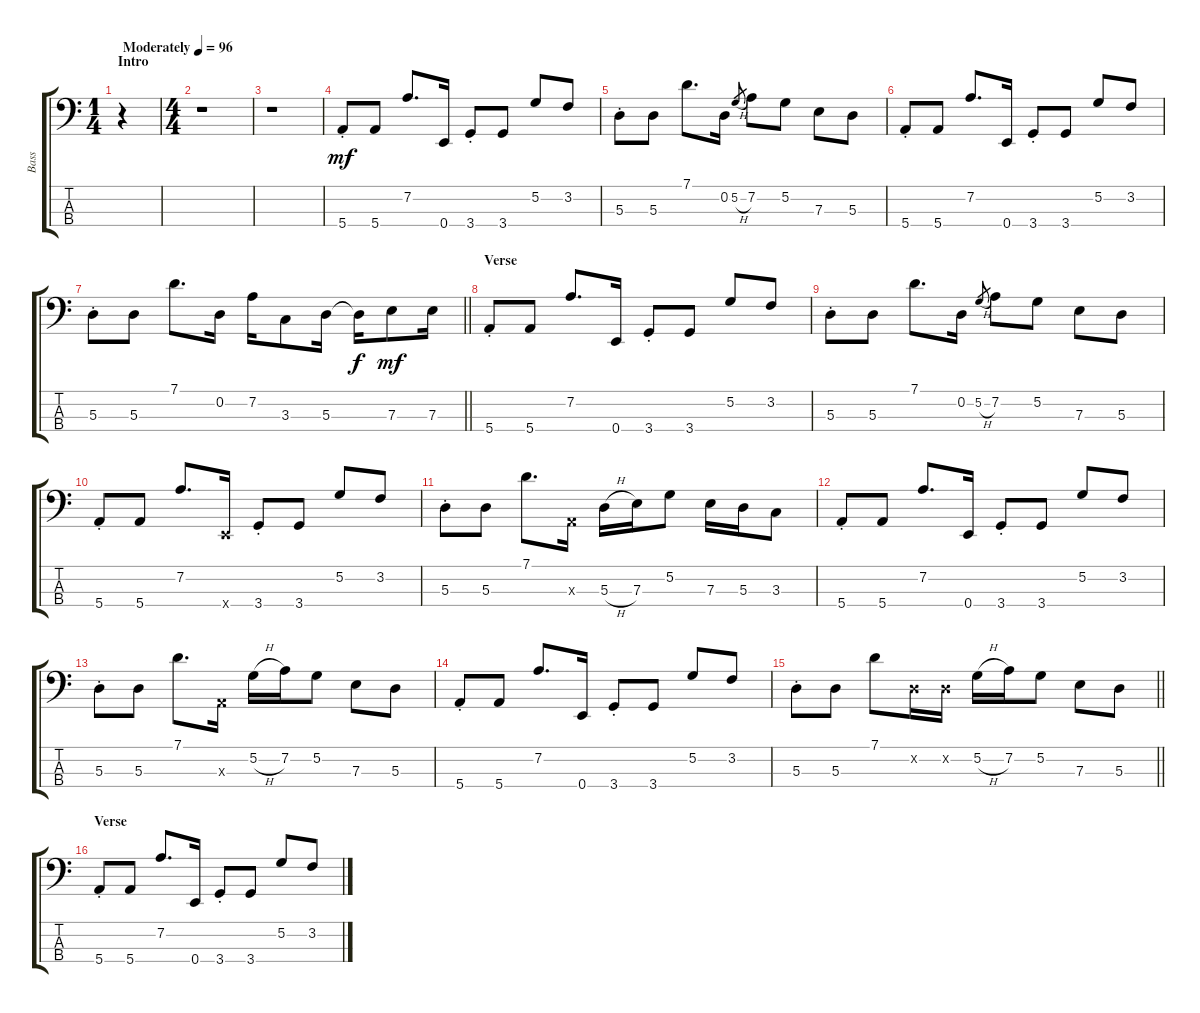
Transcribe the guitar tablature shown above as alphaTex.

\track ("Bass" "Bass") {instrument electricbassfinger}
\staff {score tabs}
\tuning (G2 D2 A1 E1) {hide}
\ts (1 4)
\section ("" "Intro")
\tempo (96 "Moderately")
\clef f4
\ks aminor
r.4{dy mf instrument electricbassfinger} |
\ts (4 4)
r.1{instrument electricbassfinger} |
r.1 |
5.4{st}.8 5.4.8 7.2.8{d} 0.4.16 3.4{st}.8{beam Up} 3.4.8{beam Up} 5.2.8{beam Up} 3.2.8{beam Up} |
5.3{st}.8 5.3.8 7.1.8{d} 0.2.16 5.2{h}.8{gr} 7.2.8 5.2.8 7.3.8 5.3.8 |
5.4{st}.8 5.4.8 7.2.8{d} 0.4.16 3.4{st}.8{beam Up} 3.4.8{beam Up} 5.2.8{beam Up} 3.2.8{beam Up} |
\barLineRight lightlight
5.3{st}.8 5.3.8 7.1.8{d} 0.2.16 7.2.16 3.3.8 5.3.16 5.3{t}.16{dy f} 7.3.8{dy mf} 7.3.16 |
\section ("" "Verse")
5.4{st}.8{instrument electricbassfinger} 5.4.8 7.2.8{d} 0.4.16 3.4{st}.8{beam Up} 3.4.8{beam Up} 5.2.8{beam Up} 3.2.8{beam Up} |
5.3{st}.8 5.3.8 7.1.8{d} 0.2.16 5.2{h}.8{gr} 7.2.8 5.2.8 7.3.8 5.3.8 |
5.4{st}.8 5.4.8 7.2.8{d} 0.4{x}.16 3.4{st}.8{beam Up} 3.4.8{beam Up} 5.2.8{beam Up} 3.2.8{beam Up} |
5.3{st}.8 5.3.8 7.1.8{d} 0.3{x}.16 5.3{h}.16 7.3.16 5.2.8 7.3.16 5.3.16 3.3.8 |
5.4{st}.8 5.4.8 7.2.8{d} 0.4.16 3.4{st}.8{beam Up} 3.4.8{beam Up} 5.2.8{beam Up} 3.2.8{beam Up} |
5.3{st}.8 5.3.8 7.1.8{d} 0.3{x}.16 5.2{h}.16 7.2.16 5.2.8 7.3.8 5.3.8 |
5.4{st}.8 5.4.8 7.2.8{d} 0.4.16 3.4{st}.8{beam Up} 3.4.8{beam Up} 5.2.8{beam Up} 3.2.8{beam Up} |
\barLineRight lightlight
5.3{st}.8 5.3.8 7.1.8 0.2{x}.16 0.2{x}.16 5.2{h}.16 7.2.16 5.2.8 7.3.8 5.3.8 |
\section ("" "Verse")
5.4{st}.8{instrument electricbassfinger} 5.4.8 7.2.8{d} 0.4.16 3.4{st}.8{beam Up} 3.4.8{beam Up} 5.2.8{beam Up} 3.2.8{beam Up}
